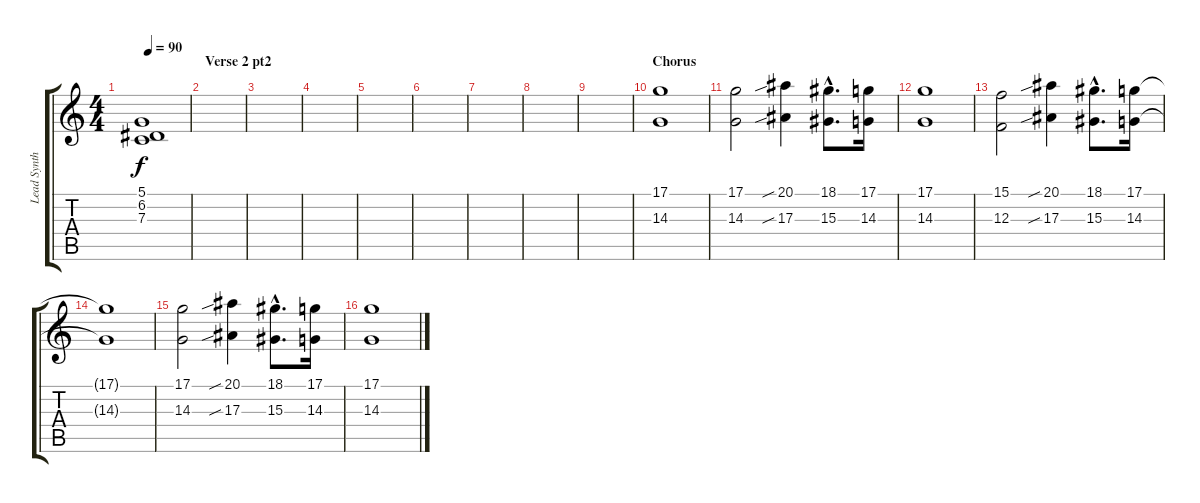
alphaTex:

\track ("Lead Synth" "Lead Synth") {instrument synthstrings1}
\staff {score tabs}
\tuning (D4 A3 F3 C3 G2 C2) {hide}
\ts (4 4)
\tempo 90
\clef g2
\ks c
(5.1{t} 6.2{t} 7.3{t}).1{dy f} |
\section ("" "Verse 2 pt2")
|
|
|
|
|
|
|
|
\section ("" "Chorus")
(17.1 14.3).1 |
(17.1 14.3).2 (20.1{sib} 17.3{sib}).4 (18.1{hac} 15.3{hac}).8{d} (17.1 14.3).16 |
(17.1 14.3).1 |
(15.1 12.3).2 (20.1{sib} 17.3{sib}).4 (18.1{hac} 15.3{hac}).8{d} (17.1 14.3).16 |
(17.1{t} 14.3{t}).1 |
(17.1 14.3).2 (20.1{sib} 17.3{sib}).4 (18.1{hac} 15.3{hac}).8{d} (17.1 14.3).16 |
(17.1 14.3).1
